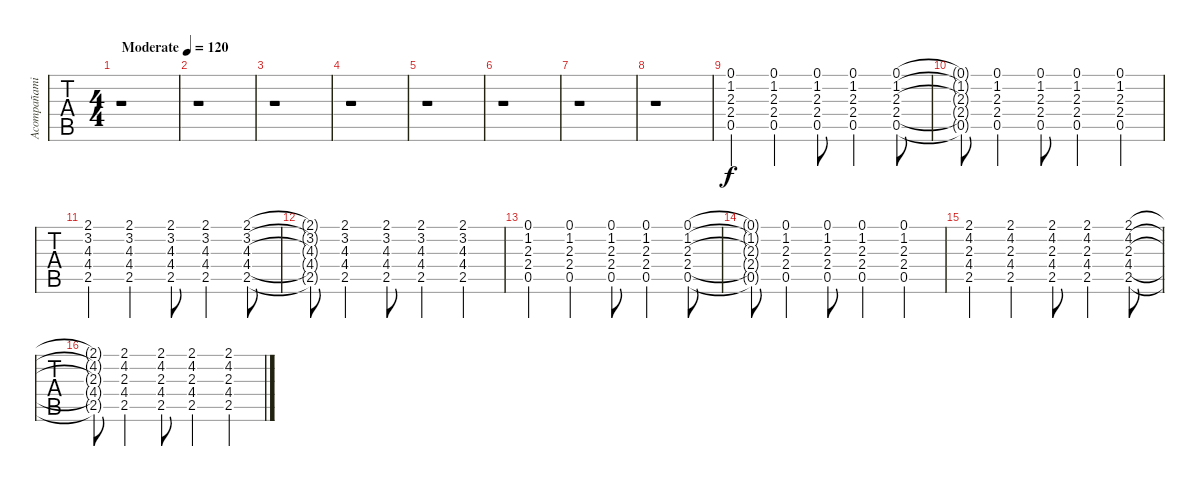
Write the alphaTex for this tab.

\track ("Acompañamiento" "Acompañami") {instrument acousticguitarnylon}
\staff {tabs}
\tuning (E4 B3 G3 D3 A2 E2) {hide}
\ts (4 4)
\tempo (120 "Moderate")
\clef g2
\ks c
r.1{dy f instrument acousticguitarnylon} |
r.1 |
r.1 |
r.1 |
r.1 |
r.1 |
r.1 |
r.1 |
(0.1 1.2 2.3 2.4 0.5).4 (0.1 1.2 2.3 2.4 0.5).4 (0.1 1.2 2.3 2.4 0.5).8 (0.1 1.2 2.3 2.4 0.5).4 (0.1 1.2 2.3 2.4 0.5).8 |
(0.1{t} 1.2{t} 2.3{t} 2.4{t} 0.5{t}).8 (0.1 1.2 2.3 2.4 0.5).4 (0.1 1.2 2.3 2.4 0.5).8 (0.1 1.2 2.3 2.4 0.5).4 (0.1 1.2 2.3 2.4 0.5).4 |
(2.1 3.2 4.3 4.4 2.5).4 (2.1 3.2 4.3 4.4 2.5).4 (2.1 3.2 4.3 4.4 2.5).8 (2.1 3.2 4.3 4.4 2.5).4 (2.1 3.2 4.3 4.4 2.5).8 |
(2.1{t} 3.2{t} 4.3{t} 4.4{t} 2.5{t}).8 (2.1 3.2 4.3 4.4 2.5).4 (2.1 3.2 4.3 4.4 2.5).8 (2.1 3.2 4.3 4.4 2.5).4 (2.1 3.2 4.3 4.4 2.5).4 |
(0.1 1.2 2.3 2.4 0.5).4 (0.1 1.2 2.3 2.4 0.5).4 (0.1 1.2 2.3 2.4 0.5).8 (0.1 1.2 2.3 2.4 0.5).4 (0.1 1.2 2.3 2.4 0.5).8 |
(0.1{t} 1.2{t} 2.3{t} 2.4{t} 0.5{t}).8 (0.1 1.2 2.3 2.4 0.5).4 (0.1 1.2 2.3 2.4 0.5).8 (0.1 1.2 2.3 2.4 0.5).4 (0.1 1.2 2.3 2.4 0.5).4 |
(2.1 4.2 2.3 4.4 2.5).4 (2.1 4.2 2.3 4.4 2.5).4 (2.1 4.2 2.3 4.4 2.5).8 (2.1 4.2 2.3 4.4 2.5).4 (2.1 4.2 2.3 4.4 2.5).8 |
(2.1{t} 4.2{t} 2.3{t} 4.4{t} 2.5{t}).8 (2.1 4.2 2.3 4.4 2.5).4 (2.1 4.2 2.3 4.4 2.5).8 (2.1 4.2 2.3 4.4 2.5).4 (2.1 4.2 2.3 4.4 2.5).4
